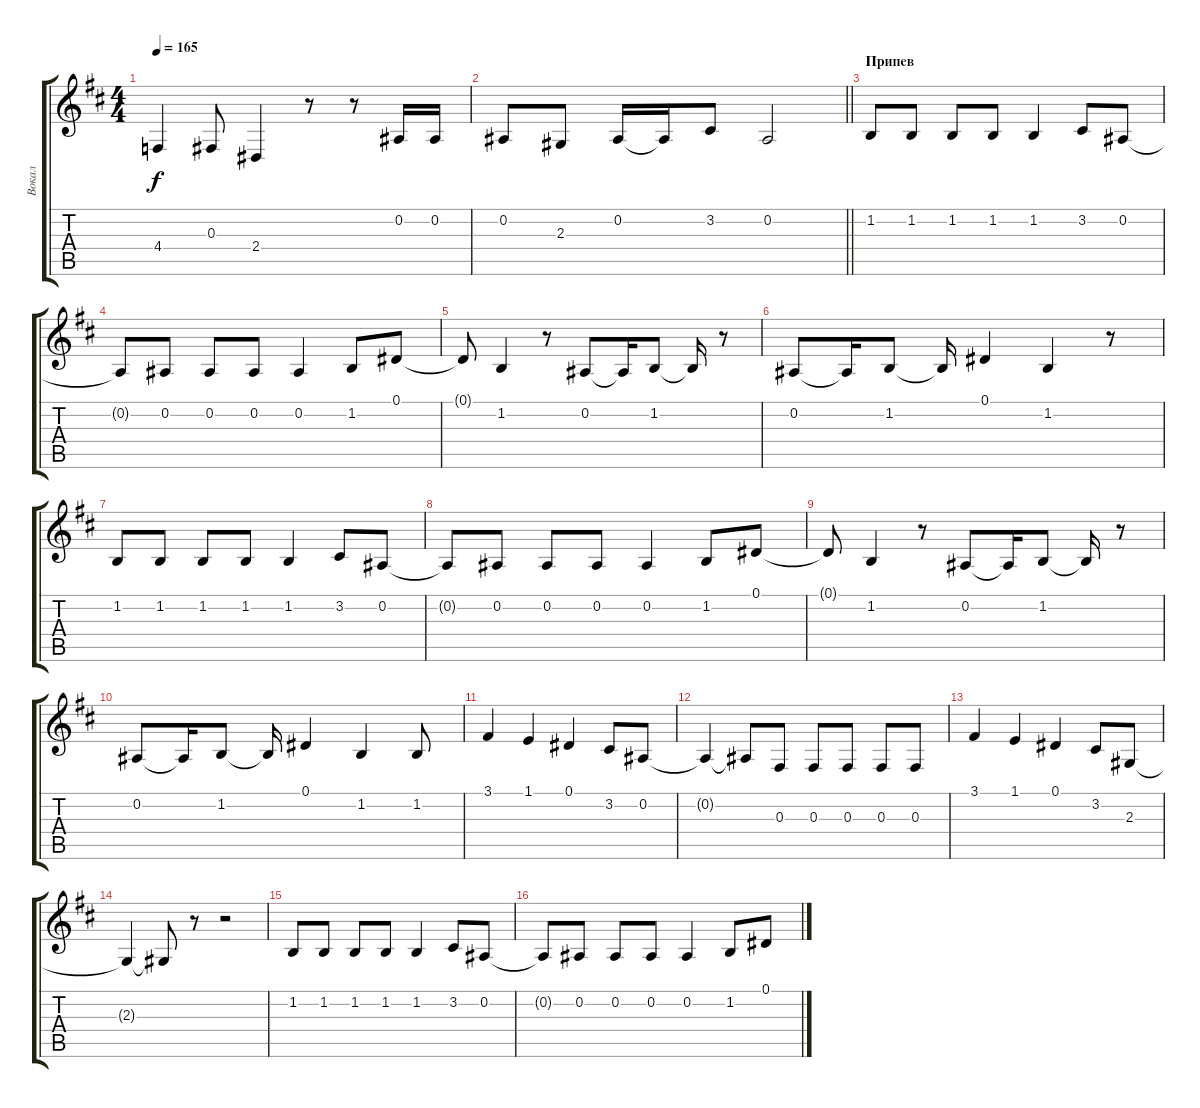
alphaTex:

\track ("Вокал" "Вокал") {instrument lead8bassandlead}
\staff {score tabs}
\tuning (Eb4 Bb3 Gb3 Db3 Ab2 Eb2) {hide}
\ts (4 4)
\tempo 165
\clef g2
\ks bminor
4.4.4{dy f} 0.3.8 2.4.4 r.8 r.8 0.2.16 0.2.16 |
\barLineRight lightlight
0.2.8 2.3.8 0.2.16 0.2{t}.16 3.2.8 0.2.2 |
\section ("" "Припев")
1.2.8 1.2.8 1.2.8 1.2.8 1.2.4 3.2.8 0.2.8 |
0.2{t}.8 0.2.8 0.2.8 0.2.8 0.2.4 1.2.8 0.1.8 |
0.1{t}.8 1.2.4 r.8 0.2.8 0.2{t}.16 1.2.8 1.2{t}.16 r.8 |
0.2.8 0.2{t}.16 1.2.8 1.2{t}.16 0.1.4 1.2.4 r.8 |
1.2.8 1.2.8 1.2.8 1.2.8 1.2.4 3.2.8 0.2.8 |
0.2{t}.8 0.2.8 0.2.8 0.2.8 0.2.4 1.2.8 0.1.8 |
0.1{t}.8 1.2.4 r.8 0.2.8 0.2{t}.16 1.2.8 1.2{t}.16 r.8 |
0.2.8 0.2{t}.16 1.2.8 1.2{t}.16 0.1.4 1.2.4 1.2.8 |
3.1.4 1.1.4 0.1.4 3.2.8 0.2.8 |
0.2{t}.4 0.2{t}.8 0.3.8 0.3.8 0.3.8 0.3.8 0.3.8 |
3.1.4 1.1.4 0.1.4 3.2.8 2.3.8 |
2.3{t}.4 2.3{t}.8 r.8 r.2 |
1.2.8 1.2.8 1.2.8 1.2.8 1.2.4 3.2.8 0.2.8 |
0.2{t}.8 0.2.8 0.2.8 0.2.8 0.2.4 1.2.8 0.1.8
